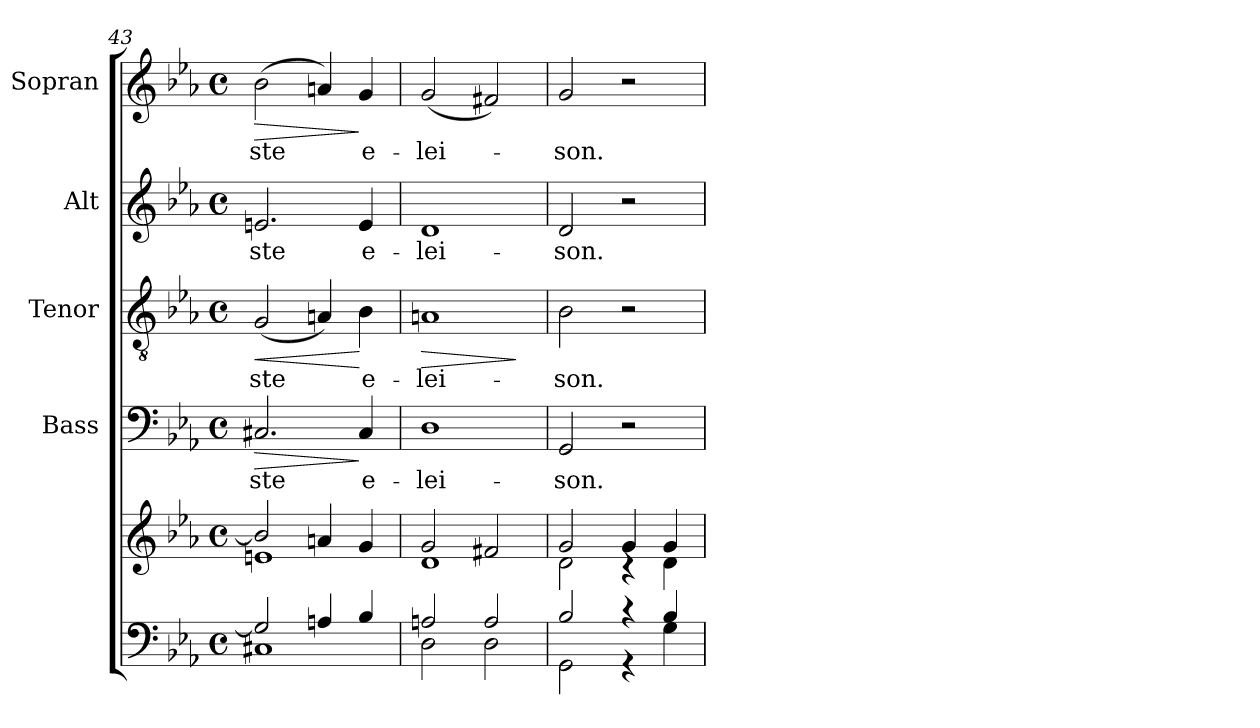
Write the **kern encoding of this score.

**kern	**kern	**kern	**text	**dynam	**kern	**text	**dynam	**kern	**text	**kern	**text	**dynam
*part5	*part5	*part4	*part4	*part4	*part3	*part3	*part3	*part2	*part2	*part1	*part1	*part1
*staff6	*staff5	*staff4	*staff4	*staff4	*staff3	*staff3	*staff3	*staff2	*staff2	*staff1	*staff1	*staff1
*	*	*I"Bass	*	*	*I"Tenor	*	*	*I"Alt	*	*I"Sopran	*	*
*	*	*I'B.	*	*	*I'T.	*	*	*I'A.	*	*I'S.	*	*
*clefF4	*clefG2	*clefF4	*	*	*clefGv2	*	*	*clefG2	*	*clefG2	*	*
*k[b-e-a-]	*k[b-e-a-]	*k[b-e-a-]	*	*	*k[b-e-a-]	*	*	*k[b-e-a-]	*	*k[b-e-a-]	*	*
*E-:	*E-:	*E-:	*	*	*E-:	*	*	*E-:	*	*E-:	*	*
*M4/4	*M4/4	*M4/4	*	*	*M4/4	*	*	*M4/4	*	*M4/4	*	*
*met(c)	*met(c)	*met(c)	*	*	*met(c)	*	*	*met(c)	*	*met(c)	*	*
=43	=43	=43	=43	=43	=43	=43	=43	=43	=43	=43	=43	=43
*^	*^	*	*	*	*	*	*	*	*	*	*	*
!	!	!	!	!	!LO:LY:b	!LO:HP:b	!	!LO:LY:b	!LO:HP:b	!	!LO:LY:b	!	!LO:LY:b	!LO:HP:b
2G/]	1C#X	2b-/]	1en	2.C#X/	-ste	>	(<2G/	-ste	<	2.en/	-ste	(>2b-\	-ste	>
4An/	.	4an/	.	.	.	.	4An/)	.	.	.	.	4an/)	.	.
!	!	!	!	!	!LO:LY:b	!	!	!LO:LY:b	!	!	!LO:LY:b	!	!LO:LY:b	!
4B-/	.	4g/	.	4C#/	e-	]	4B-\	e-	[	4e/	e-	4g/	e-	]
=44	=44	=44	=44	=44	=44	=44	=44	=44	=44	=44	=44	=44	=44	=44
!	!	!	!	!	!LO:LY:b	!	!	!LO:LY:b	!LO:HP:b	!	!LO:LY:b	!	!LO:LY:b	!
2An/	2D\	2g/	1d	1D	-lei-	.	1An	-lei-	>	1d	-lei-	(<2g/	-lei-	.
2A/	2D\	2f#X/	.	.	.	.	.	.	.	.	.	2f#X/)	.	.
*v	*v	*	*	*	*	*	*	*	*	*	*	*	*	*
*	*v	*v	*	*	*	*	*	*	*	*	*	*	*
.	.	.	.	.	.	.	]	.	.	.	.	.
=45	=45	=45	=45	=45	=45	=45	=45	=45	=45	=45	=45	=45
*^	*^	*	*	*	*	*	*	*	*	*	*	*
!	!	!	!	!	!LO:LY:b	!	!	!LO:LY:b	!	!	!LO:LY:b	!	!LO:LY:b	!
2B-/	2GG\	2g/	2d\	2GG/	-son.	.	2B-\	-son.	.	2d/	-son.	2g/	-son.	.
4r	4r	4g/	4rB	2r	.	.	2r	.	.	2r	.	2r	.	.
4B-/	4G\	4g/	4d\	.	.	.	.	.	.	.	.	.	.	.
*v	*v	*	*	*	*	*	*	*	*	*	*	*	*	*
*	*v	*v	*	*	*	*	*	*	*	*	*	*	*
=	=	=	=	=	=	=	=	=	=	=	=	=
*-	*-	*-	*-	*-	*-	*-	*-	*-	*-	*-	*-	*-
